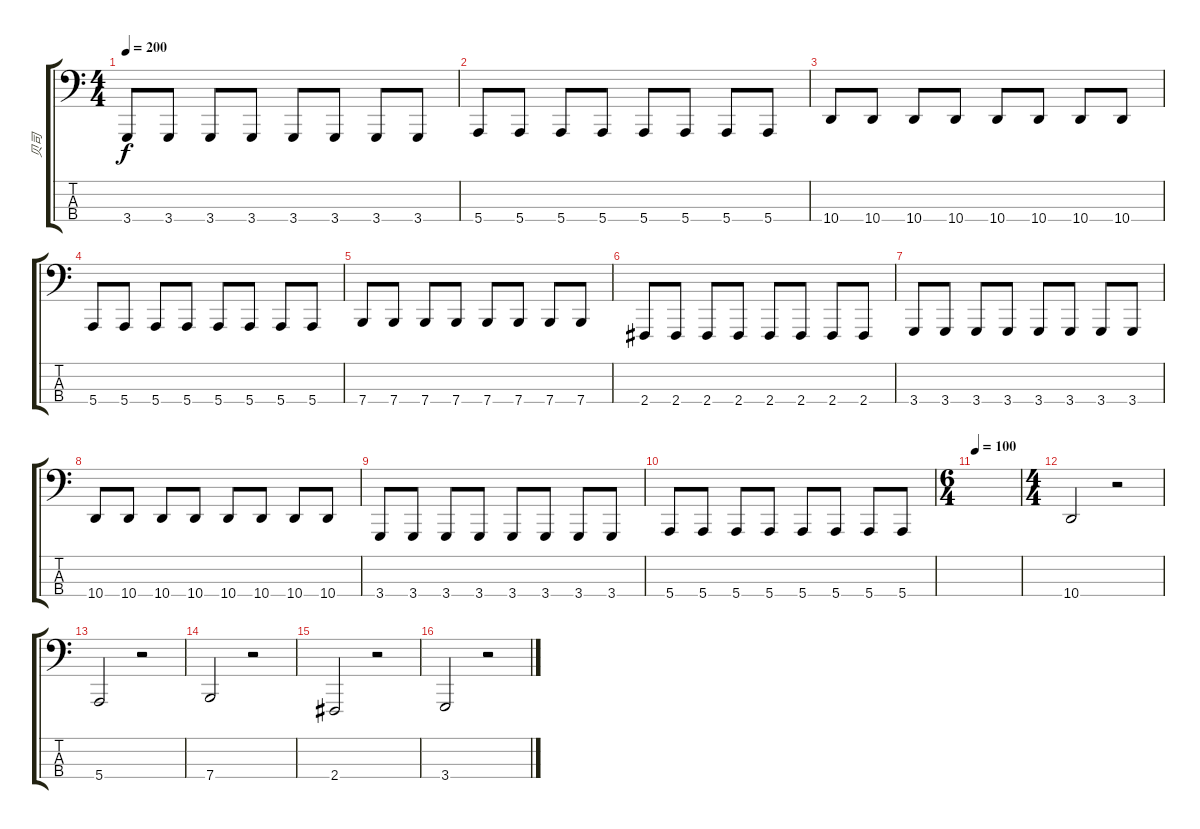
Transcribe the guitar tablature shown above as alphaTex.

\track ("贝司" "贝司") {instrument synthvoice}
\staff {score tabs}
\tuning (G2 D2 A1 E1) {hide}
\ts (4 4)
\tempo 200
\clef f4
\ks c
3.4.8{dy f} 3.4.8 3.4.8 3.4.8 3.4.8 3.4.8 3.4.8 3.4.8 |
5.4.8 5.4.8 5.4.8 5.4.8 5.4.8 5.4.8 5.4.8 5.4.8 |
10.4.8 10.4.8 10.4.8 10.4.8 10.4.8 10.4.8 10.4.8 10.4.8 |
5.4.8 5.4.8 5.4.8 5.4.8 5.4.8 5.4.8 5.4.8 5.4.8 |
7.4.8 7.4.8 7.4.8 7.4.8 7.4.8 7.4.8 7.4.8 7.4.8 |
2.4.8 2.4.8 2.4.8 2.4.8 2.4.8 2.4.8 2.4.8 2.4.8 |
3.4.8 3.4.8 3.4.8 3.4.8 3.4.8 3.4.8 3.4.8 3.4.8 |
10.4.8 10.4.8 10.4.8 10.4.8 10.4.8 10.4.8 10.4.8 10.4.8 |
3.4.8 3.4.8 3.4.8 3.4.8 3.4.8 3.4.8 3.4.8 3.4.8 |
5.4.8 5.4.8 5.4.8 5.4.8 5.4.8 5.4.8 5.4.8 5.4.8 |
\ts (6 4)
\tempo 100
|
\ts (4 4)
10.4.2 r.2 |
5.4.2 r.2 |
7.4.2 r.2 |
2.4.2 r.2 |
3.4.2 r.2
